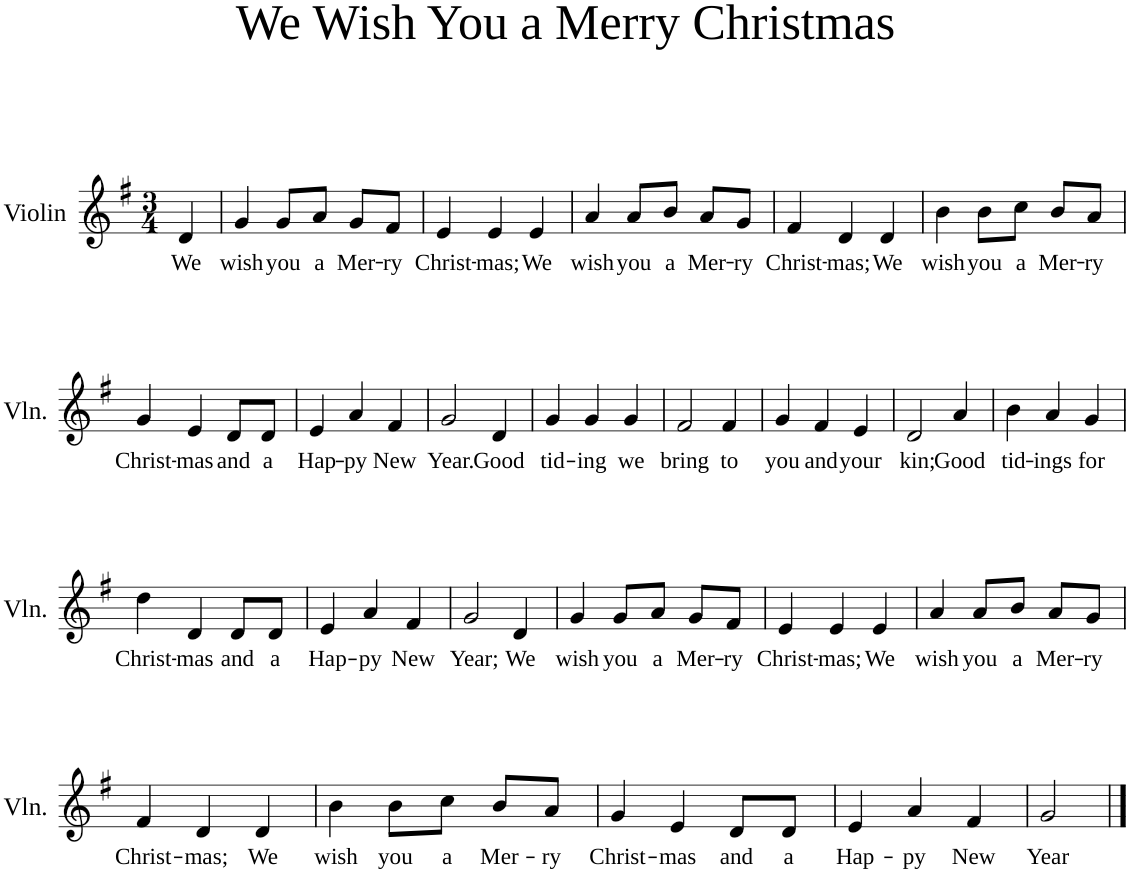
**kern	**text
*part1	*part1
*staff1	*staff1
*I"Violin	*
*I'Vln.	*
*clefG2	*
*k[f#]	*
*M3/4	*
=2	=2
!	!LO:LY:b
4d/	We
=3	=3
!	!LO:LY:b
4g/	wish
!	!LO:LY:b
8g/L	you
!	!LO:LY:b
8a/J	a
!	!LO:LY:b
8g/L	Mer-
!	!LO:LY:b
8f#/J	-ry
=4	=4
!	!LO:LY:b
4e/	Christ-
!	!LO:LY:b
4e/	-mas;
!	!LO:LY:b
4e/	We
=5	=5
!	!LO:LY:b
4a/	wish
!	!LO:LY:b
8a/L	you
!	!LO:LY:b
8b/J	a
!	!LO:LY:b
8a/L	Mer-
!	!LO:LY:b
8g/J	-ry
=6	=6
!	!LO:LY:b
4f#/	Christ-
!	!LO:LY:b
4d/	-mas;
!	!LO:LY:b
4d/	We
=7	=7
!	!LO:LY:b
4b\	wish
!	!LO:LY:b
8b\L	you
!	!LO:LY:b
8cc\J	a
!	!LO:LY:b
8b/L	Mer-
!	!LO:LY:b
8a/J	-ry
!!LO:LB:g=z
=8	=8
!	!LO:LY:b
4g/	Christ-
!	!LO:LY:b
4e/	-mas
!	!LO:LY:b
8d/L	and
!	!LO:LY:b
8d/J	a
=9	=9
!	!LO:LY:b
4e/	Hap-
!	!LO:LY:b
4a/	-py
!	!LO:LY:b
4f#/	New
=10	=10
!	!LO:LY:b
2g/	Year.
!	!LO:LY:b
4d/	Good
=11	=11
!	!LO:LY:b
4g/	tid-
!	!LO:LY:b
4g/	-ing
!	!LO:LY:b
4g/	we
=12	=12
!	!LO:LY:b
2f#/	bring
!	!LO:LY:b
4f#/	to
=13	=13
!	!LO:LY:b
4g/	you
!	!LO:LY:b
4f#/	and
!	!LO:LY:b
4e/	your
=14	=14
!	!LO:LY:b
2d/	kin;
!	!LO:LY:b
4a/	Good
=15	=15
!	!LO:LY:b
4b\	tid-
!	!LO:LY:b
4a/	-ings
!	!LO:LY:b
4g/	for
!!LO:LB:g=z
=16	=16
!	!LO:LY:b
4dd\	Christ-
!	!LO:LY:b
4d/	-mas
!	!LO:LY:b
8d/L	and
!	!LO:LY:b
8d/J	a
=17	=17
!	!LO:LY:b
4e/	Hap-
!	!LO:LY:b
4a/	-py
!	!LO:LY:b
4f#/	New
=18	=18
!	!LO:LY:b
2g/	Year;
!	!LO:LY:b
4d/	We
=19	=19
!	!LO:LY:b
4g/	wish
!	!LO:LY:b
8g/L	you
!	!LO:LY:b
8a/J	a
!	!LO:LY:b
8g/L	Mer-
!	!LO:LY:b
8f#/J	-ry
=20	=20
!	!LO:LY:b
4e/	Christ-
!	!LO:LY:b
4e/	-mas;
!	!LO:LY:b
4e/	We
=21	=21
!	!LO:LY:b
4a/	wish
!	!LO:LY:b
8a/L	you
!	!LO:LY:b
8b/J	a
!	!LO:LY:b
8a/L	Mer-
!	!LO:LY:b
8g/J	-ry
!!LO:LB:g=z
=22	=22
!	!LO:LY:b
4f#/	Christ-
!	!LO:LY:b
4d/	-mas;
!	!LO:LY:b
4d/	We
=23	=23
!	!LO:LY:b
4b\	wish
!	!LO:LY:b
8b\L	you
!	!LO:LY:b
8cc\J	a
!	!LO:LY:b
8b/L	Mer-
!	!LO:LY:b
8a/J	-ry
=24	=24
!	!LO:LY:b
4g/	Christ-
!	!LO:LY:b
4e/	-mas
!	!LO:LY:b
8d/L	and
!	!LO:LY:b
8d/J	a
=25	=25
!	!LO:LY:b
4e/	Hap-
!	!LO:LY:b
4a/	-py
!	!LO:LY:b
4f#/	New
=26	=26
!	!LO:LY:b
2g/	Year
==	==
*-	*-
